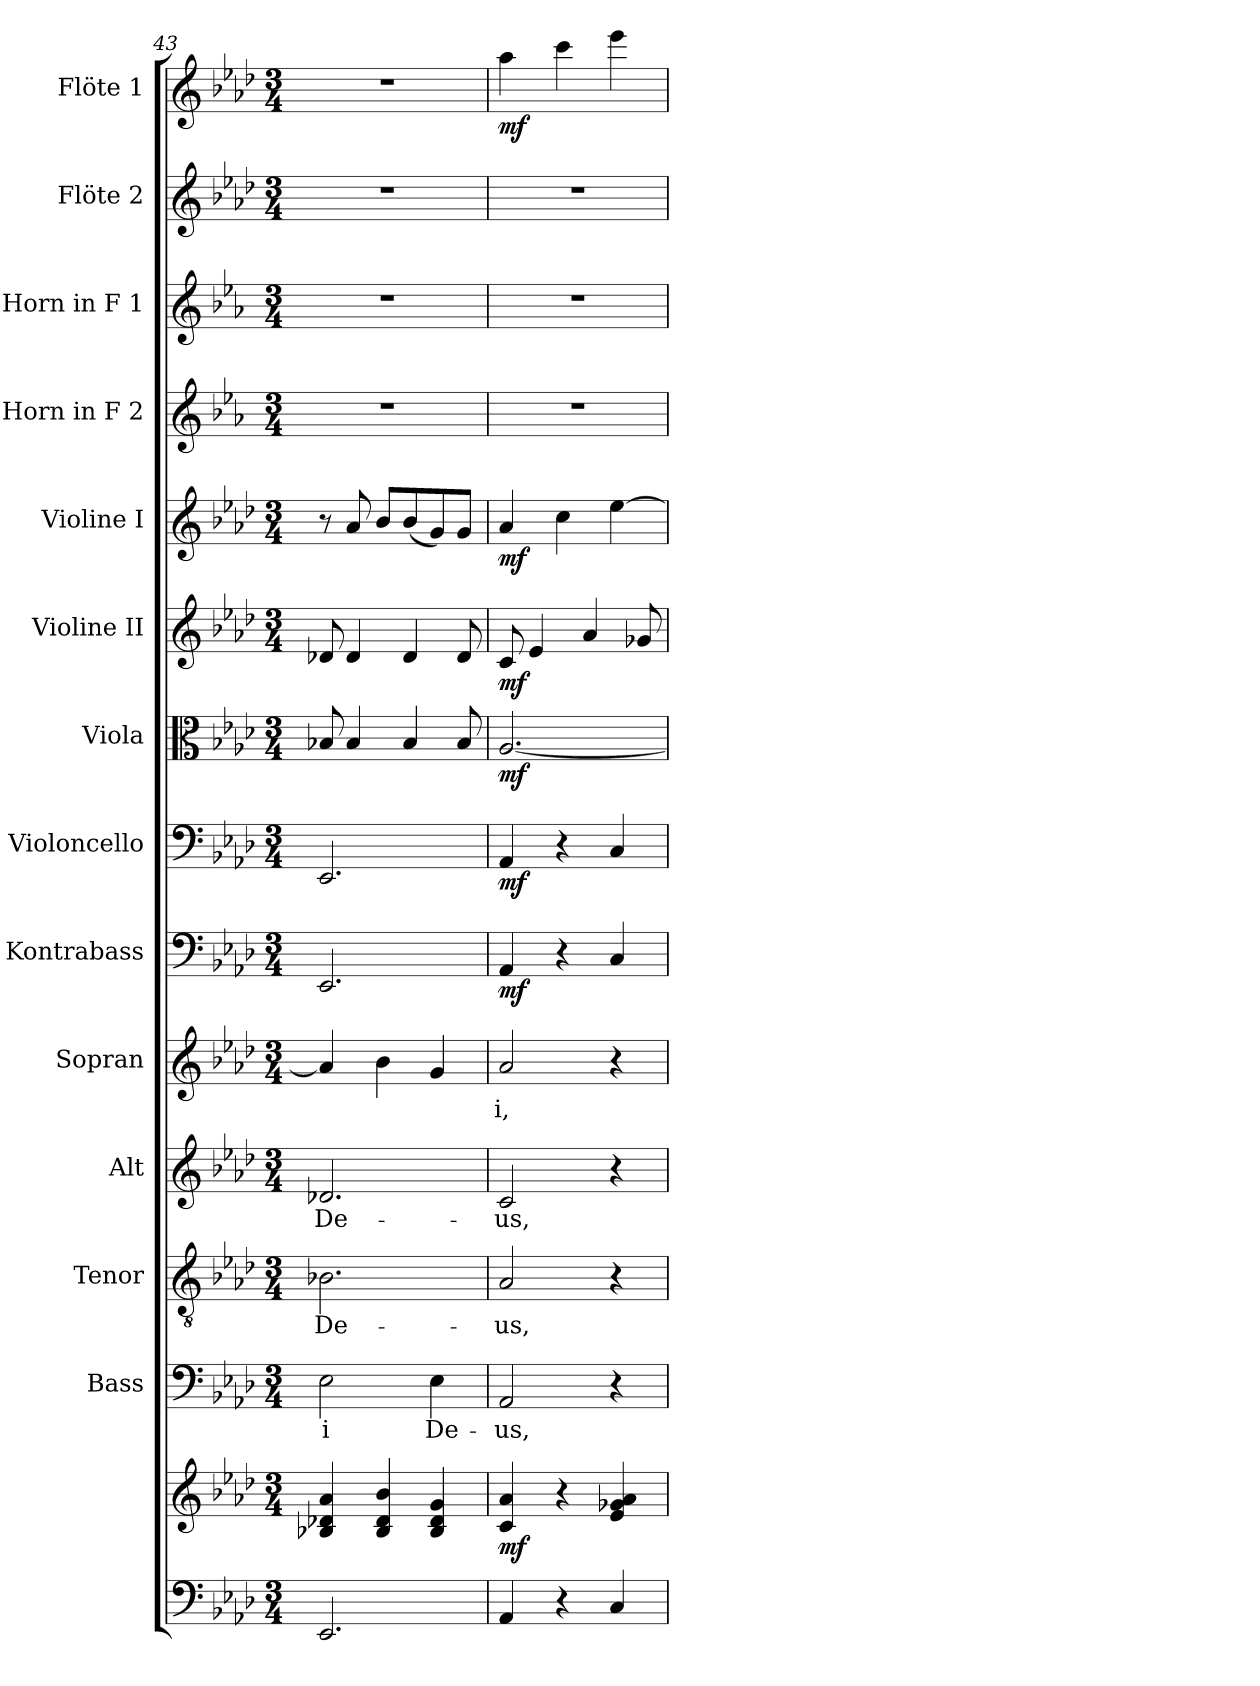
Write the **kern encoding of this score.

**kern	**kern	**dynam	**kern	**text	**kern	**text	**kern	**text	**kern	**text	**kern	**dynam	**kern	**dynam	**kern	**dynam	**kern	**dynam	**kern	**dynam	**kern	**kern	**kern	**kern	**dynam
*part14	*part14	*part14	*part13	*part13	*part12	*part12	*part11	*part11	*part10	*part10	*part9	*part9	*part8	*part8	*part7	*part7	*part6	*part6	*part5	*part5	*part4	*part3	*part2	*part1	*part1
*staff15	*staff14	*staff14/15	*staff13	*staff13	*staff12	*staff12	*staff11	*staff11	*staff10	*staff10	*staff9	*staff9	*staff8	*staff8	*staff7	*staff7	*staff6	*staff6	*staff5	*staff5	*staff4	*staff3	*staff2	*staff1	*staff1
*	*	*	*I"Bass	*	*I"Tenor	*	*I"Alt	*	*I"Sopran	*	*I"Kontrabass	*	*I"Violoncello	*	*I"Viola	*	*I"Violine II	*	*I"Violine I	*	*I"Horn in F 2	*I"Horn in F 1	*I"Flöte 2	*I"Flöte 1	*
*	*	*	*I'B.	*	*I'T.	*	*I'A.	*	*I'S.	*	*I'Kb.	*	*I'Vc.	*	*I'Vla.	*	*I'Vl. II	*	*I'Vl. I	*	*	*	*I'Fl. 2	*I'Fl. 1	*
*clefF4	*clefG2	*	*clefF4	*	*clefGv2	*	*clefG2	*	*clefG2	*	*clefF4	*	*clefF4	*	*clefC3	*	*clefG2	*	*clefG2	*	*clefG2	*clefG2	*clefG2	*clefG2	*
*	*	*	*	*	*	*	*	*	*	*	*ITrd7c12	*	*	*	*	*	*	*	*	*	*ITrd4c7	*ITrd4c7	*	*	*
*k[b-e-a-d-]	*k[b-e-a-d-]	*	*k[b-e-a-d-]	*	*k[b-e-a-d-]	*	*k[b-e-a-d-]	*	*k[b-e-a-d-]	*	*k[b-e-a-d-]	*	*k[b-e-a-d-]	*	*k[b-e-a-d-]	*	*k[b-e-a-d-]	*	*k[b-e-a-d-]	*	*k[b-e-a-d-]	*k[b-e-a-d-]	*k[b-e-a-d-]	*k[b-e-a-d-]	*
*A-:	*A-:	*	*A-:	*	*A-:	*	*A-:	*	*A-:	*	*A-:	*	*A-:	*	*A-:	*	*A-:	*	*A-:	*	*A-:	*A-:	*A-:	*A-:	*
*M3/4	*M3/4	*	*M3/4	*	*M3/4	*	*M3/4	*	*M3/4	*	*M3/4	*	*M3/4	*	*M3/4	*	*M3/4	*	*M3/4	*	*M3/4	*M3/4	*M3/4	*M3/4	*
=43	=43	=43	=43	=43	=43	=43	=43	=43	=43	=43	=43	=43	=43	=43	=43	=43	=43	=43	=43	=43	=43	=43	=43	=43	=43
!	!	!	!	!LO:LY:b	!	!LO:LY:b	!	!LO:LY:b	!	!	!	!	!	!	!	!	!	!	!	!	!	!	!	!	!
2.EE-/	4B-X/ 4d-X/ 4a-/	.	2E-\	-i	2.B-X\	De-	2.d-X/	De-	4a-/]	.	2.EEE-/	.	2.EE-/	.	8B-X/	.	8d-X/	.	8r	.	2.r	2.r	2.r	2.r	.
.	.	.	.	.	.	.	.	.	.	.	.	.	.	.	4B-/	.	4d-/	.	8a-/	.	.	.	.	.	.
.	4B-/ 4d-/ 4b-/	.	.	.	.	.	.	.	4b-\	.	.	.	.	.	.	.	.	.	8b-/L	.	.	.	.	.	.
.	.	.	.	.	.	.	.	.	.	.	.	.	.	.	4B-/	.	4d-/	.	(<8b-/	.	.	.	.	.	.
!	!	!	!	!LO:LY:b	!	!	!	!	!	!	!	!	!	!	!	!	!	!	!	!	!	!	!	!	!
.	4B-/ 4d-/ 4g/	.	4E-\	De-	.	.	.	.	4g/	.	.	.	.	.	.	.	.	.	8g/)	.	.	.	.	.	.
.	.	.	.	.	.	.	.	.	.	.	.	.	.	.	8B-/	.	8d-/	.	8g/J	.	.	.	.	.	.
=44	=44	=44	=44	=44	=44	=44	=44	=44	=44	=44	=44	=44	=44	=44	=44	=44	=44	=44	=44	=44	=44	=44	=44	=44	=44
!	!	!LO:DY:b	!	!LO:LY:b	!	!LO:LY:b	!	!LO:LY:b	!	!LO:LY:b	!	!LO:DY:b	!	!LO:DY:b	!	!LO:DY:b	!	!LO:DY:b	!	!LO:DY:b	!	!	!	!	!LO:DY:b
4AA-/	4c/ 4a-/	mf	2AA-/	-us,	2A-/	-us,	2c/	-us,	2a-/	-i,	4AAA-/	mf	4AA-/	mf	[2.A-/	mf	8c/	mf	4a-/	mf	2.r	2.r	2.r	4aa-\	mf
.	.	.	.	.	.	.	.	.	.	.	.	.	.	.	.	.	4e-/	.	.	.	.	.	.	.	.
4r	4r	.	.	.	.	.	.	.	.	.	4r	.	4r	.	.	.	.	.	4cc\	.	.	.	.	4ccc\	.
.	.	.	.	.	.	.	.	.	.	.	.	.	.	.	.	.	4a-/	.	.	.	.	.	.	.	.
4C/	4e-/ 4g-X/ 4a-/	.	4r	.	4r	.	4r	.	4r	.	4CC/	.	4C/	.	.	.	.	.	[4ee-\	.	.	.	.	4eee-\	.
.	.	.	.	.	.	.	.	.	.	.	.	.	.	.	.	.	8g-X/	.	.	.	.	.	.	.	.
=	=	=	=	=	=	=	=	=	=	=	=	=	=	=	=	=	=	=	=	=	=	=	=	=	=
*-	*-	*-	*-	*-	*-	*-	*-	*-	*-	*-	*-	*-	*-	*-	*-	*-	*-	*-	*-	*-	*-	*-	*-	*-	*-
